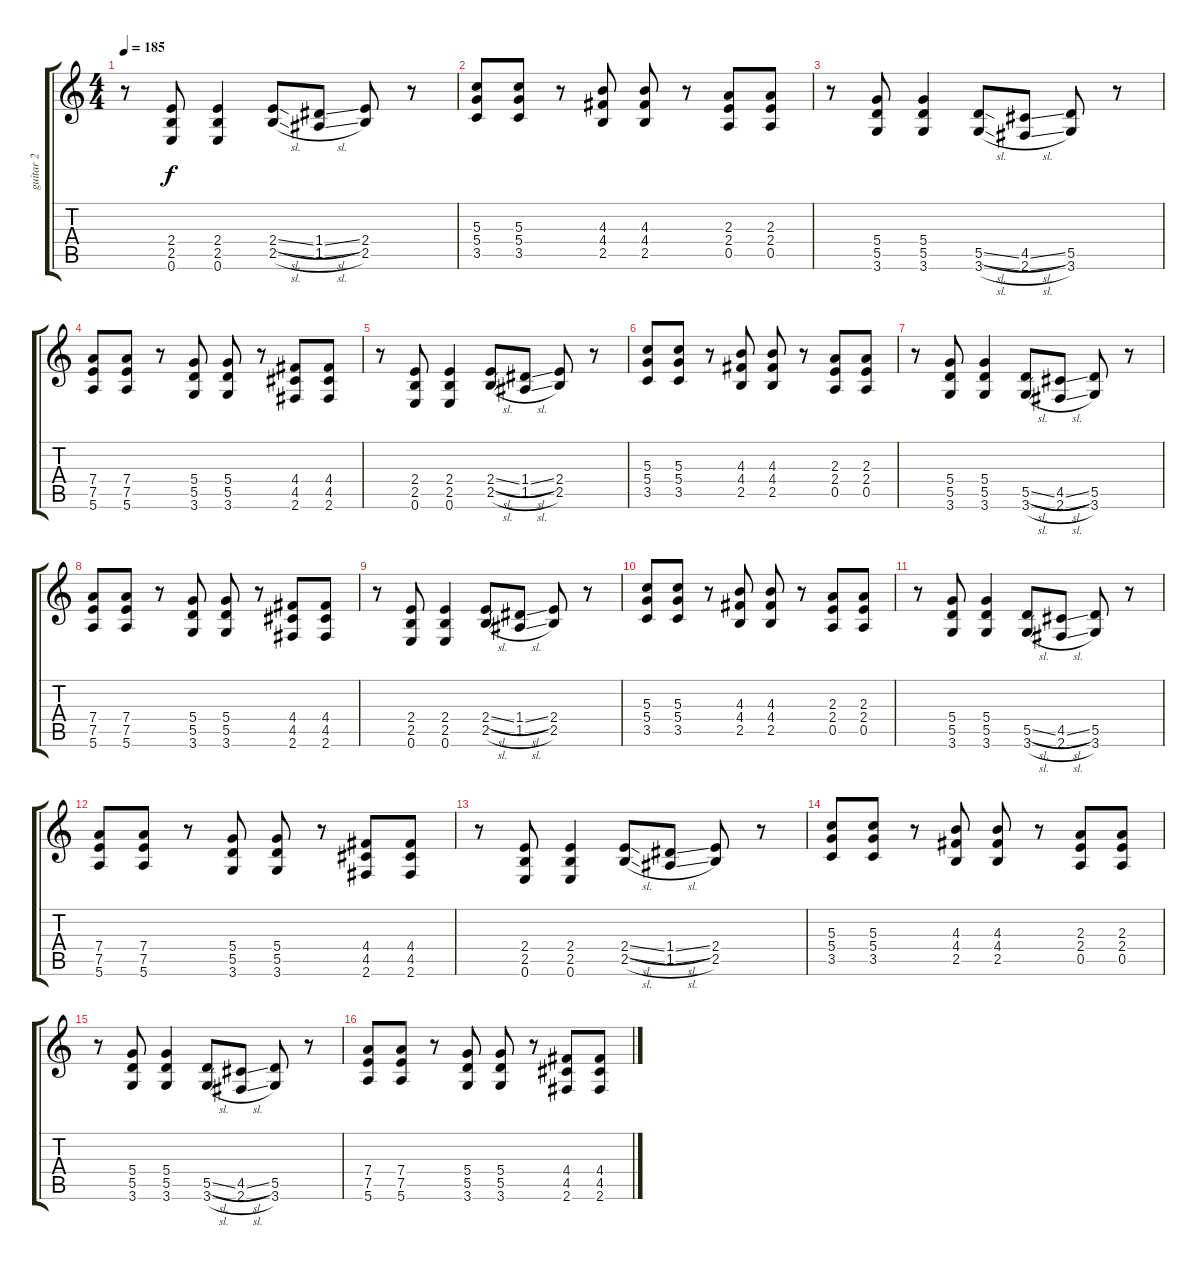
\track ("guitar 2" "guitar 2") {solo instrument distortionguitar}
\staff {score tabs}
\tuning (E4 B3 G3 D3 A2 E2) {hide}
\ts (4 4)
\tempo 185
\clef g2
\ks c
r.8{dy f} (2.4 2.5 0.6).8 (2.4 2.5 0.6).4 (2.4{sl} 2.5{sl}).8 (1.4{sl} 1.5{sl}).8 (2.4 2.5).8 r.8 |
(5.3 5.4 3.5).8 (5.3 5.4 3.5).8 r.8 (4.3 4.4 2.5).8 (4.3 4.4 2.5).8 r.8 (2.3 2.4 0.5).8 (2.3 2.4 0.5).8 |
r.8 (5.4 5.5 3.6).8 (5.4 5.5 3.6).4 (5.5{sl} 3.6{sl}).8 (4.5{sl} 2.6{sl}).8 (5.5 3.6).8 r.8 |
(7.4 7.5 5.6).8 (7.4 7.5 5.6).8 r.8 (5.4 5.5 3.6).8 (5.4 5.5 3.6).8 r.8 (4.4 4.5 2.6).8 (4.4 4.5 2.6).8 |
r.8 (2.4 2.5 0.6).8 (2.4 2.5 0.6).4 (2.4{sl} 2.5{sl}).8 (1.4{sl} 1.5{sl}).8 (2.4 2.5).8 r.8 |
(5.3 5.4 3.5).8 (5.3 5.4 3.5).8 r.8 (4.3 4.4 2.5).8 (4.3 4.4 2.5).8 r.8 (2.3 2.4 0.5).8 (2.3 2.4 0.5).8 |
r.8 (5.4 5.5 3.6).8 (5.4 5.5 3.6).4 (5.5{sl} 3.6{sl}).8 (4.5{sl} 2.6{sl}).8 (5.5 3.6).8 r.8 |
(7.4 7.5 5.6).8 (7.4 7.5 5.6).8 r.8 (5.4 5.5 3.6).8 (5.4 5.5 3.6).8 r.8 (4.4 4.5 2.6).8 (4.4 4.5 2.6).8 |
r.8 (2.4 2.5 0.6).8 (2.4 2.5 0.6).4 (2.4{sl} 2.5{sl}).8 (1.4{sl} 1.5{sl}).8 (2.4 2.5).8 r.8 |
(5.3 5.4 3.5).8 (5.3 5.4 3.5).8 r.8 (4.3 4.4 2.5).8 (4.3 4.4 2.5).8 r.8 (2.3 2.4 0.5).8 (2.3 2.4 0.5).8 |
r.8 (5.4 5.5 3.6).8 (5.4 5.5 3.6).4 (5.5{sl} 3.6{sl}).8 (4.5{sl} 2.6{sl}).8 (5.5 3.6).8 r.8 |
(7.4 7.5 5.6).8 (7.4 7.5 5.6).8 r.8 (5.4 5.5 3.6).8 (5.4 5.5 3.6).8 r.8 (4.4 4.5 2.6).8 (4.4 4.5 2.6).8 |
r.8 (2.4 2.5 0.6).8 (2.4 2.5 0.6).4 (2.4{sl} 2.5{sl}).8 (1.4{sl} 1.5{sl}).8 (2.4 2.5).8 r.8 |
(5.3 5.4 3.5).8 (5.3 5.4 3.5).8 r.8 (4.3 4.4 2.5).8 (4.3 4.4 2.5).8 r.8 (2.3 2.4 0.5).8 (2.3 2.4 0.5).8 |
r.8 (5.4 5.5 3.6).8 (5.4 5.5 3.6).4 (5.5{sl} 3.6{sl}).8 (4.5{sl} 2.6{sl}).8 (5.5 3.6).8 r.8 |
(7.4 7.5 5.6).8 (7.4 7.5 5.6).8 r.8 (5.4 5.5 3.6).8 (5.4 5.5 3.6).8 r.8 (4.4 4.5 2.6).8 (4.4 4.5 2.6).8
